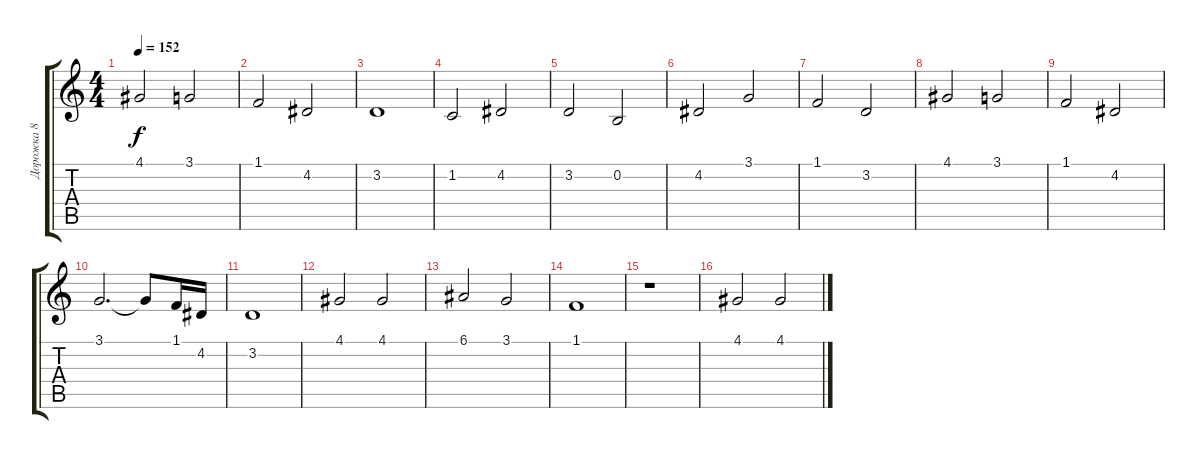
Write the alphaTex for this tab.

\track ("Дорожка 8" "Дорожка 8") {instrument fx5brightness}
\staff {score tabs}
\tuning (E4 B3 G3 D3 A2 E2) {hide}
\ts (4 4)
\tempo 152
\clef g2
\ks c
4.1.2{dy f} 3.1.2 |
1.1.2 4.2.2 |
3.2.1 |
1.2.2 4.2.2 |
3.2.2 0.2.2 |
4.2.2 3.1.2 |
1.1.2 3.2.2 |
4.1.2 3.1.2 |
1.1.2 4.2.2 |
3.1.2{d} 3.1{t}.8 1.1.16 4.2.16 |
3.2.1 |
4.1.2 4.1.2 |
6.1.2 3.1.2 |
1.1.1 |
r.1 |
4.1.2 4.1.2
